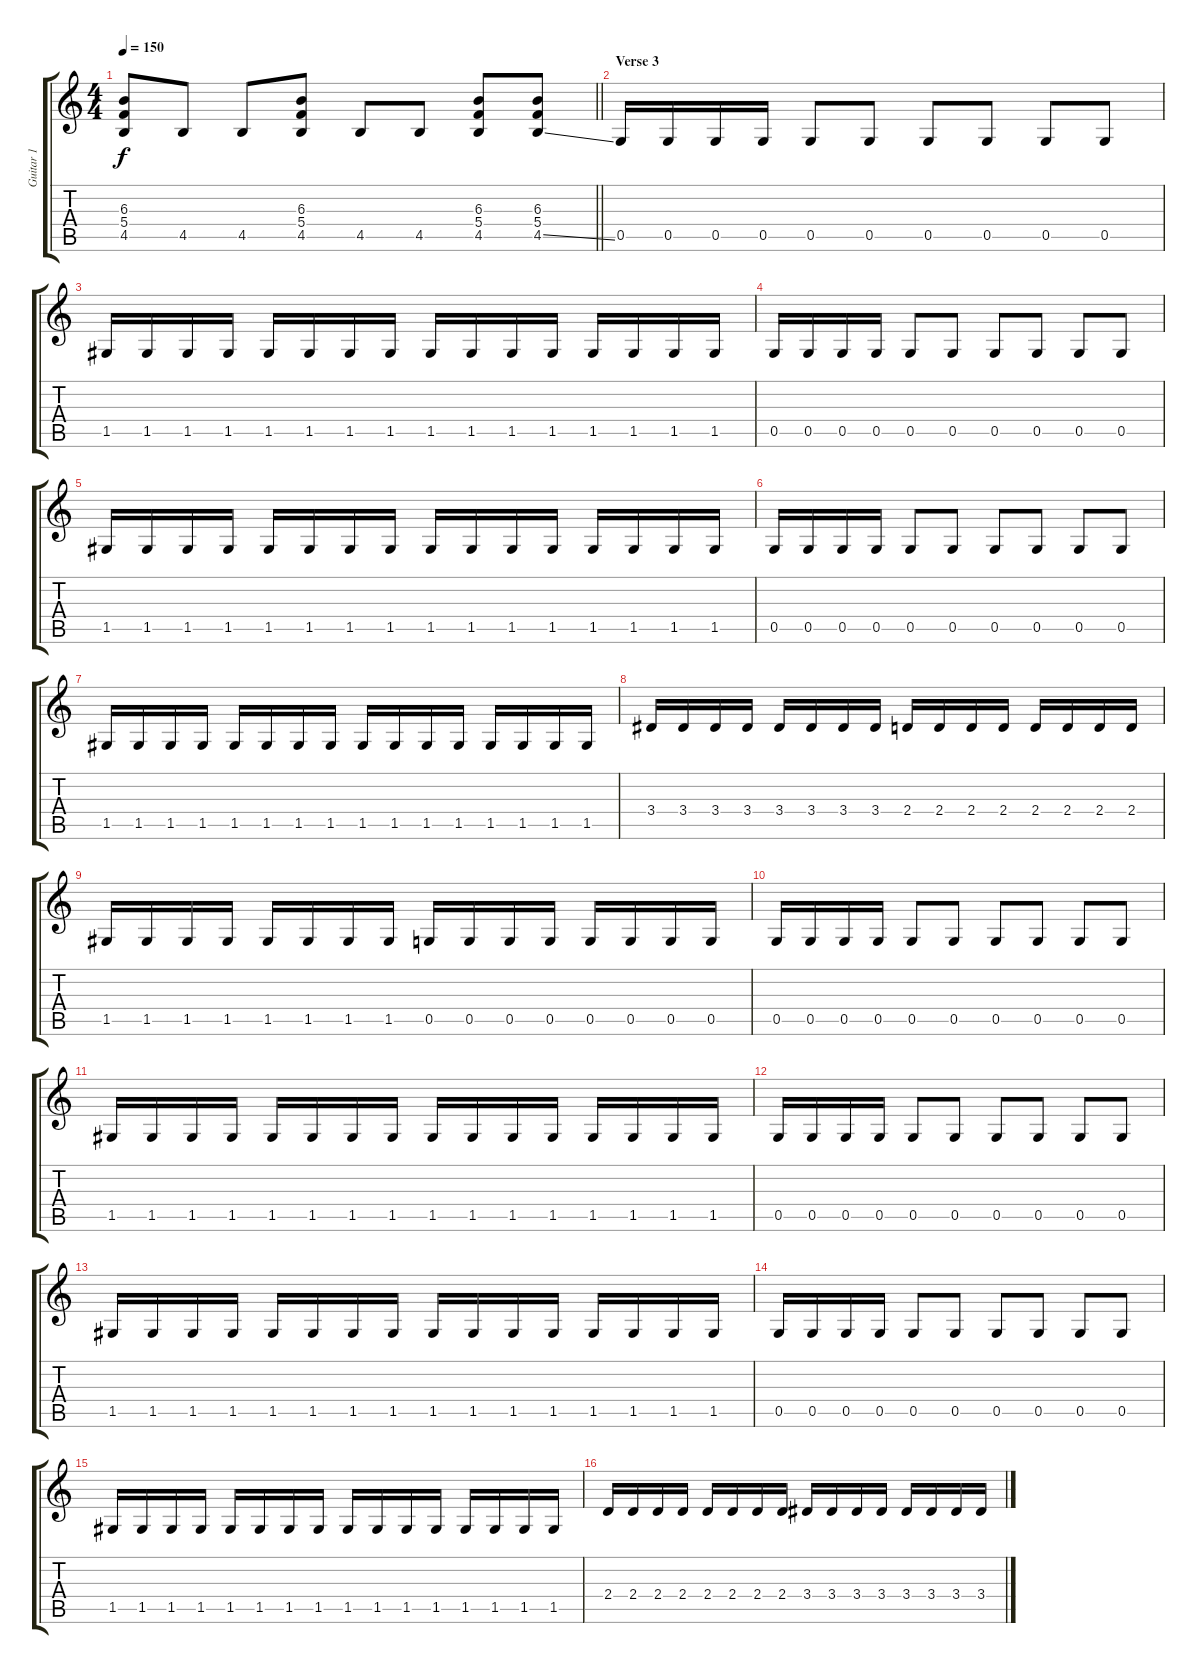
\track ("Guitar 1" "Guitar 1") {instrument distortionguitar}
\staff {score tabs}
\tuning (D4 A3 F3 C3 G2 D2) {hide}
\ts (4 4)
\tempo 150
\clef g2
\barLineRight lightlight
\ks c
(6.3 5.4 4.5).8{dy f} 4.5.8 4.5.8 (6.3 5.4 4.5).8 4.5.8 4.5.8 (6.3 5.4 4.5).8 (6.3 5.4 4.5{ss}).8 |
\section ("" "Verse 3")
0.5.16 0.5.16 0.5.16 0.5.16 0.5.8 0.5.8 0.5.8 0.5.8 0.5.8 0.5.8 |
1.5.16 1.5.16 1.5.16 1.5.16 1.5.16 1.5.16 1.5.16 1.5.16 1.5.16 1.5.16 1.5.16 1.5.16 1.5.16 1.5.16 1.5.16 1.5.16 |
0.5.16 0.5.16 0.5.16 0.5.16 0.5.8 0.5.8 0.5.8 0.5.8 0.5.8 0.5.8 |
1.5.16 1.5.16 1.5.16 1.5.16 1.5.16 1.5.16 1.5.16 1.5.16 1.5.16 1.5.16 1.5.16 1.5.16 1.5.16 1.5.16 1.5.16 1.5.16 |
0.5.16 0.5.16 0.5.16 0.5.16 0.5.8 0.5.8 0.5.8 0.5.8 0.5.8 0.5.8 |
1.5.16 1.5.16 1.5.16 1.5.16 1.5.16 1.5.16 1.5.16 1.5.16 1.5.16 1.5.16 1.5.16 1.5.16 1.5.16 1.5.16 1.5.16 1.5.16 |
3.4.16 3.4.16 3.4.16 3.4.16 3.4.16 3.4.16 3.4.16 3.4.16 2.4.16 2.4.16 2.4.16 2.4.16 2.4.16 2.4.16 2.4.16 2.4.16 |
1.5.16 1.5.16 1.5.16 1.5.16 1.5.16 1.5.16 1.5.16 1.5.16 0.5.16 0.5.16 0.5.16 0.5.16 0.5.16 0.5.16 0.5.16 0.5.16 |
0.5.16 0.5.16 0.5.16 0.5.16 0.5.8 0.5.8 0.5.8 0.5.8 0.5.8 0.5.8 |
1.5.16 1.5.16 1.5.16 1.5.16 1.5.16 1.5.16 1.5.16 1.5.16 1.5.16 1.5.16 1.5.16 1.5.16 1.5.16 1.5.16 1.5.16 1.5.16 |
0.5.16 0.5.16 0.5.16 0.5.16 0.5.8 0.5.8 0.5.8 0.5.8 0.5.8 0.5.8 |
1.5.16 1.5.16 1.5.16 1.5.16 1.5.16 1.5.16 1.5.16 1.5.16 1.5.16 1.5.16 1.5.16 1.5.16 1.5.16 1.5.16 1.5.16 1.5.16 |
0.5.16 0.5.16 0.5.16 0.5.16 0.5.8 0.5.8 0.5.8 0.5.8 0.5.8 0.5.8 |
1.5.16 1.5.16 1.5.16 1.5.16 1.5.16 1.5.16 1.5.16 1.5.16 1.5.16 1.5.16 1.5.16 1.5.16 1.5.16 1.5.16 1.5.16 1.5.16 |
2.4.16 2.4.16 2.4.16 2.4.16 2.4.16 2.4.16 2.4.16 2.4.16 3.4.16 3.4.16 3.4.16 3.4.16 3.4.16 3.4.16 3.4.16 3.4.16
